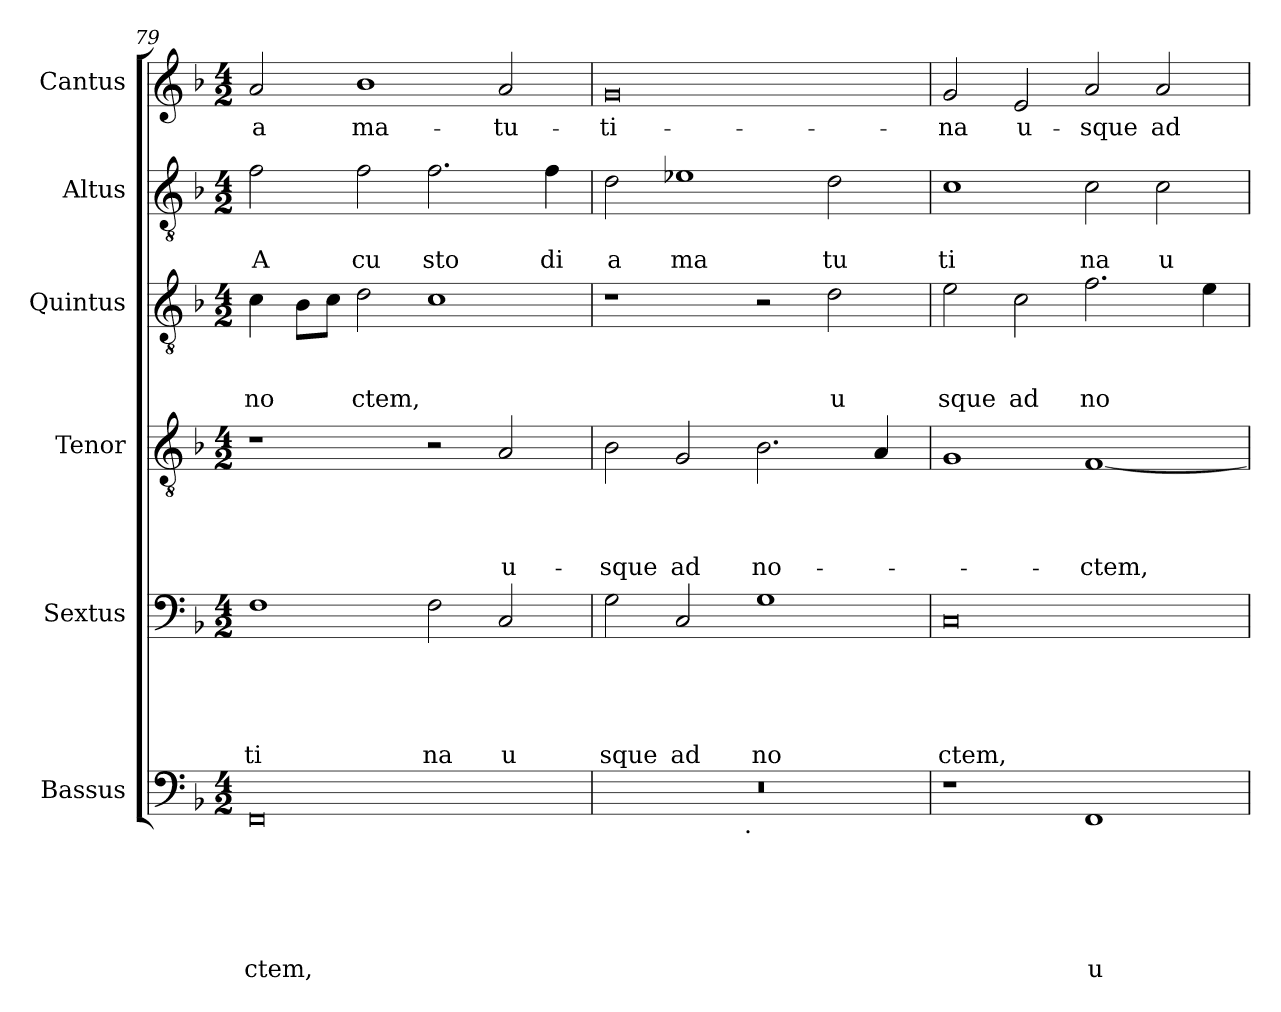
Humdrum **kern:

**kern	**text	**text	**text	**text	**text	**text	**kern	**text	**text	**text	**text	**text	**kern	**text	**text	**text	**text	**kern	**text	**text	**text	**kern	**text	**text	**kern	**text
*part6	*part6	*part6	*part6	*part6	*part6	*part6	*part5	*part5	*part5	*part5	*part5	*part5	*part4	*part4	*part4	*part4	*part4	*part3	*part3	*part3	*part3	*part2	*part2	*part2	*part1	*part1
*staff6	*staff6	*staff6	*staff6	*staff6	*staff6	*staff6	*staff5	*staff5	*staff5	*staff5	*staff5	*staff5	*staff4	*staff4	*staff4	*staff4	*staff4	*staff3	*staff3	*staff3	*staff3	*staff2	*staff2	*staff2	*staff1	*staff1
*I"Bassus	*	*	*	*	*	*	*I"Sextus	*	*	*	*	*	*I"Tenor	*	*	*	*	*I"Quintus	*	*	*	*I"Altus	*	*	*I"Cantus	*
*I'Bassus	*	*	*	*	*	*	*I'Sextus	*	*	*	*	*	*I'Tenor	*	*	*	*	*I'Quintus	*	*	*	*I'Altus	*	*	*I'Cantus	*
*clefF4	*	*	*	*	*	*	*clefF4	*	*	*	*	*	*clefGv2	*	*	*	*	*clefGv2	*	*	*	*clefGv2	*	*	*clefG2	*
*k[b-]	*	*	*	*	*	*	*k[b-]	*	*	*	*	*	*k[b-]	*	*	*	*	*k[b-]	*	*	*	*k[b-]	*	*	*k[b-]	*
*F:	*	*	*	*	*	*	*F:	*	*	*	*	*	*F:	*	*	*	*	*F:	*	*	*	*F:	*	*	*F:	*
*M4/2	*	*	*	*	*	*	*M4/2	*	*	*	*	*	*M4/2	*	*	*	*	*M4/2	*	*	*	*M4/2	*	*	*M4/2	*
=79	=79	=79	=79	=79	=79	=79	=79	=79	=79	=79	=79	=79	=79	=79	=79	=79	=79	=79	=79	=79	=79	=79	=79	=79	=79	=79
!	!	!	!	!	!	!LO:LY:b	!	!	!	!	!	!LO:LY:b	!	!	!	!	!	!	!	!	!LO:LY:b	!	!	!LO:LY:b	!	!LO:LY:b
0FF	.	.	.	.	.	ctem,	1F	.	.	.	.	ti	1r	.	.	.	.	4c\	.	.	no	2f\	.	A	2a/	-a
.	.	.	.	.	.	.	.	.	.	.	.	.	.	.	.	.	.	8B-\L	.	.	.	.	.	.	.	.
.	.	.	.	.	.	.	.	.	.	.	.	.	.	.	.	.	.	8c\J	.	.	.	.	.	.	.	.
!	!	!	!	!	!	!	!	!	!	!	!	!	!	!	!	!	!	!	!	!	!LO:LY:b	!	!	!LO:LY:b	!	!LO:LY:b
.	.	.	.	.	.	.	.	.	.	.	.	.	.	.	.	.	.	2d\	.	.	ctem,	2f\	.	cu	1b-	ma-
!	!	!	!	!	!	!	!	!	!	!	!	!LO:LY:b	!	!	!	!	!	!	!	!	!	!	!	!LO:LY:b	!	!
.	.	.	.	.	.	.	2F\	.	.	.	.	na	2r	.	.	.	.	1c	.	.	.	2.f\	.	sto	.	.
!	!	!	!	!	!	!	!	!	!	!	!	!LO:LY:b	!	!	!	!	!LO:LY:b	!	!	!	!	!	!	!	!	!LO:LY:b
.	.	.	.	.	.	.	2C/	.	.	.	.	u	2A/	.	.	.	u-	.	.	.	.	.	.	.	2a/	-tu-
!	!	!	!	!	!	!	!	!	!	!	!	!	!	!	!	!	!	!	!	!	!	!	!	!LO:LY:b	!	!
.	.	.	.	.	.	.	.	.	.	.	.	.	.	.	.	.	.	.	.	.	.	4f\	.	di	.	.
=80	=80	=80	=80	=80	=80	=80	=80	=80	=80	=80	=80	=80	=80	=80	=80	=80	=80	=80	=80	=80	=80	=80	=80	=80	=80	=80
!	!	!	!	!	!	!	!	!	!	!	!	!LO:LY:b	!	!	!	!	!LO:LY:b	!	!	!	!	!	!	!LO:LY:b	!	!LO:LY:b
*^	*	*	*	*	*	*	*	*	*	*	*	*	*	*	*	*	*	*	*	*	*	*	*	*	*	*
0r	2ryy	.	.	.	.	.	.	2G\	.	.	.	.	sque	2B-\	.	.	.	-sque	1r	.	.	.	2d\	.	a	0g	-ti-
!	!	!	!	!	!	!	!	!	!	!	!	!	!LO:LY:b	!	!	!	!	!LO:LY:b	!	!	!	!	!	!	!LO:LY:b	!	!
.	4...ryy	.	.	.	.	.	.	2C/	.	.	.	.	ad	2G/	.	.	.	ad	.	.	.	.	1e-X	.	ma	.	.
!	!LO:TX:b:t=.	!	!	!	!	!	!	!	!	!	!	!	!	!	!	!	!	!	!	!	!	!	!	!	!	!	!
.	1ryy	.	.	.	.	.	.	.	.	.	.	.	.	.	.	.	.	.	.	.	.	.	.	.	.	.	.
!	!	!	!	!	!	!	!	!	!	!	!	!	!LO:LY:b	!	!	!	!	!LO:LY:b	!	!	!	!	!	!	!	!	!
.	.	.	.	.	.	.	.	1G	.	.	.	.	no	2.B-\	.	.	.	no-	2r	.	.	.	.	.	.	.	.
!	!	!	!	!	!	!	!	!	!	!	!	!	!	!	!	!	!	!	!	!	!	!LO:LY:b	!	!	!LO:LY:b	!	!
.	.	.	.	.	.	.	.	.	.	.	.	.	.	.	.	.	.	.	2d\	.	.	u	2d\	.	tu	.	.
.	.	.	.	.	.	.	.	.	.	.	.	.	.	4A/	.	.	.	.	.	.	.	.	.	.	.	.	.
.	32ryy	.	.	.	.	.	.	.	.	.	.	.	.	.	.	.	.	.	.	.	.	.	.	.	.	.	.
=81	=81	=81	=81	=81	=81	=81	=81	=81	=81	=81	=81	=81	=81	=81	=81	=81	=81	=81	=81	=81	=81	=81	=81	=81	=81	=81	=81
!	!	!	!	!	!	!	!	!	!	!	!	!	!LO:LY:b	!	!	!	!	!	!	!	!	!LO:LY:b	!	!	!LO:LY:b	!	!LO:LY:b
*v	*v	*	*	*	*	*	*	*	*	*	*	*	*	*	*	*	*	*	*	*	*	*	*	*	*	*	*
1r	.	.	.	.	.	.	0C	.	.	.	.	ctem,	1G	.	.	.	.	2e\	.	.	sque	1c	.	ti	2g/	-na
!	!	!	!	!	!	!	!	!	!	!	!	!	!	!	!	!	!	!	!	!	!LO:LY:b	!	!	!	!	!LO:LY:b
.	.	.	.	.	.	.	.	.	.	.	.	.	.	.	.	.	.	2c\	.	.	ad	.	.	.	2e/	u-
!	!	!	!	!	!	!LO:LY:b	!	!	!	!	!	!	!	!	!	!	!LO:LY:b	!	!	!	!LO:LY:b	!	!	!LO:LY:b	!	!LO:LY:b
1FF	.	.	.	.	.	u	.	.	.	.	.	.	[<1F	.	.	.	-ctem,	2.f\	.	.	no	2c\	.	na	2a/	-sque
!	!	!	!	!	!	!	!	!	!	!	!	!	!	!	!	!	!	!	!	!	!	!	!	!LO:LY:b	!	!LO:LY:b
.	.	.	.	.	.	.	.	.	.	.	.	.	.	.	.	.	.	.	.	.	.	2c\	.	u	2a/	ad
.	.	.	.	.	.	.	.	.	.	.	.	.	.	.	.	.	.	4e\	.	.	.	.	.	.	.	.
=	=	=	=	=	=	=	=	=	=	=	=	=	=	=	=	=	=	=	=	=	=	=	=	=	=	=
*-	*-	*-	*-	*-	*-	*-	*-	*-	*-	*-	*-	*-	*-	*-	*-	*-	*-	*-	*-	*-	*-	*-	*-	*-	*-	*-
